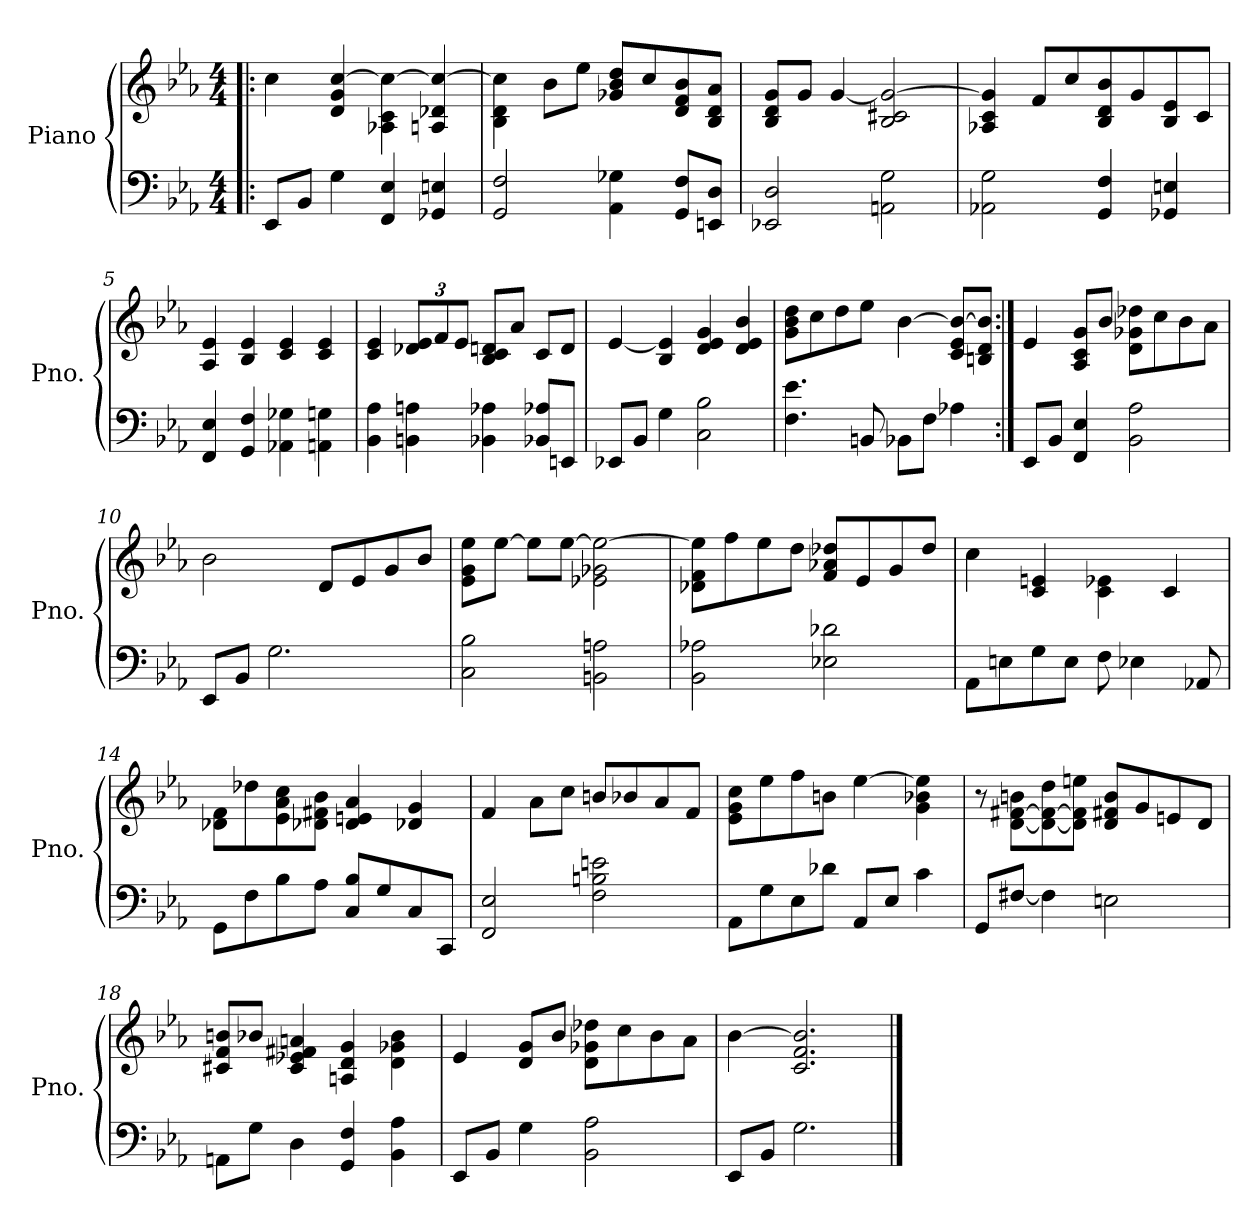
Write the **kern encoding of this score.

**kern	**kern
*part1	*part1
*staff2	*staff1
*I"Piano	*
*I'Pno.	*
*clefF4	*clefG2
*k[b-e-a-]	*k[b-e-a-]
*M4/4	*M4/4
*MM90	*MM90
=1!|:	=1!|:
8EE-/L	4cc\
8BB-/J	.
4G\	4d/ 4g/ [4cc/
4FF/ 4E-/	4A-X\ 4c\ 4cc\_
4GG-X/ 4En/	4An/ 4d-X/ 4cc/_
=2	=2
2GG/ 2F/	4B-\ 4d\ 4cc\]
.	8b-\L
.	8ee-\J
4AA-\ 4G-X\	8g-X/ 8b-/ 8dd/L
.	8cc/
8GG/ 8F/L	8d/ 8f/ 8b-/
8EEn/ 8D/J	8B-/ 8d/ 8a-/J
=3	=3
2EE-X/ 2D/	8B-/ 8d/ 8g/L
.	8g/J
.	[4g/
2AAn\ 2G\	2B-/ 2c#X/ 2g/_
=4	=4
2AA-X\ 2G\	4A-X/ 4c/ 4g/]
.	8f/L
.	8cc/
4GG/ 4F/	8B-/ 8d/ 8b-/
.	8g/
4GG-X/ 4En/	8B-/ 8e-/
.	8c/J
!!LO:LB:g=z
=5	=5
4FF/ 4E-/	4A-/ 4e-/
4GG/ 4F/	4B-/ 4e-/
4AA-X\ 4G-X\	4c/ 4e-/
4AAn\ 4Gn\	4c/ 4e-/
=6	=6
4BB-\ 4A-\	4c/ 4e-/
*	*Xbrackettup
4BBn\ 4An\	12d-X/ 12e-/L
.	12f/
.	12e-/J
4BB-X\ 4A-X\	8B-/ 8c/ 8dn/L
.	8a-/J
8BB-X/ 8A-X/L	8c/L
8EEn/J	8d/J
=7	=7
8EE-X/L	[4e-/
8BB-/J	.
4G\	4B-/ 4e-/]
2C\ 2B-\	4d/ 4e-/ 4g/
.	4d/ 4e-/ 4b-/
=8	=8
4.F\ 4.e-\	8g\ 8b-\ 8dd\L
.	8cc\
.	8dd\
8BBn/	8ee-\J
8BB-X\L	[4b-\
8F\J	.
4A-X\	8c/ 8e-/ 8b-/_L
.	8Bn/ 8d/ 8b-/]J
!!LO:LB:g=z
=9:|!	=9:|!
8EE-/L	4e-/
8BB-/J	.
4FF/ 4E-/	8A-/ 8c/ 8g/L
.	8b-/J
2BB-\ 2A-\	8d\ 8g-X\ 8dd-X\L
.	8cc\
.	8b-\
.	8a-\J
=10	=10
8EE-/L	2b-\
8BB-/J	.
2.G\	.
.	8d/L
.	8e-/
.	8g/
.	8b-/J
=11	=11
2C\ 2B-\	8e-\ 8g\ 8ee-\L
.	[8ee-\J
.	8ee-\L]
.	[8ee-\J
2BBn\ 2An\	2e-X\ 2g-X\ 2ee-\_
=12	=12
2BB-\ 2A-X\	8d-X\ 8f\ 8ee-\]L
.	8ff\
.	8ee-\
.	8dd\J
2E-X\ 2d-X\	8f/ 8a-X/ 8dd-X/L
.	8e-/
.	8g/
.	8dd-/J
=13	=13
8AA-\L	4cc\
8En\	.
8G\	4c/ 4en/
8E\J	.
8F\	4c\ 4e-X\
4E-X\	.
.	4c/
8AA-X/	.
!!LO:LB:g=z
=14	=14
8GG\L	8d-X\ 8f\L
8F\	8dd-X\
8B-\	8e-\ 8a-\ 8cc\
8A-\J	8d-X\ 8f#X\ 8b-\J
8C/ 8B-/L	4d-/ 4en/ 4a-/
8G/	.
8C/	4d-X/ 4g/
8CC/J	.
=15	=15
2FF/ 2E-/	4f/
.	8a-\L
.	8cc\J
2F\ 2Bn\ 2en\	8bn/L
.	8b-X/
.	8a-/
.	8f/J
=16	=16
8AA-\L	8e-\ 8g\ 8cc\L
8G\	8ee-\
8E-\	8ff\
8d-X\J	8bn\J
8AA-/L	[4ee-\
8E-/J	.
4c\	4g\ 4b-X\ 4ee-\]
=17	=17
8GG/L	8r
[8F#X/J	[8d\ [8f#X\ 8bn\L
4F#\]	8d\_ 8f#\_ 8dd\
.	8d\] 8f#\] 8een\J
2En\	8d/ 8f#X/ 8b/L
.	8g/
.	8en/
.	8d/J
!!LO:LB:g=z
=18	=18
8AAn\L	8c#X/ 8f/ 8bn/L
8G\J	8b-X/J
4D\	4c#/ 4e-X/ 4f#X/ 4an/
4GG/ 4F/	4An/ 4d/ 4g/
4BB-\ 4A-\	4d\ 4g-X\ 4b-\
=19	=19
8EE-/L	4e-/
8BB-/J	.
4G\	8d/ 8g/L
.	8b-/J
2BB-\ 2A-\	8d\ 8g-X\ 8dd-X\L
.	8cc\
.	8b-\
.	8a-\J
=20	=20
8EE-/L	[4b-\
8BB-/J	.
2.G\	2.c/ 2.f/ 2.b-/]
==	==
*-	*-
